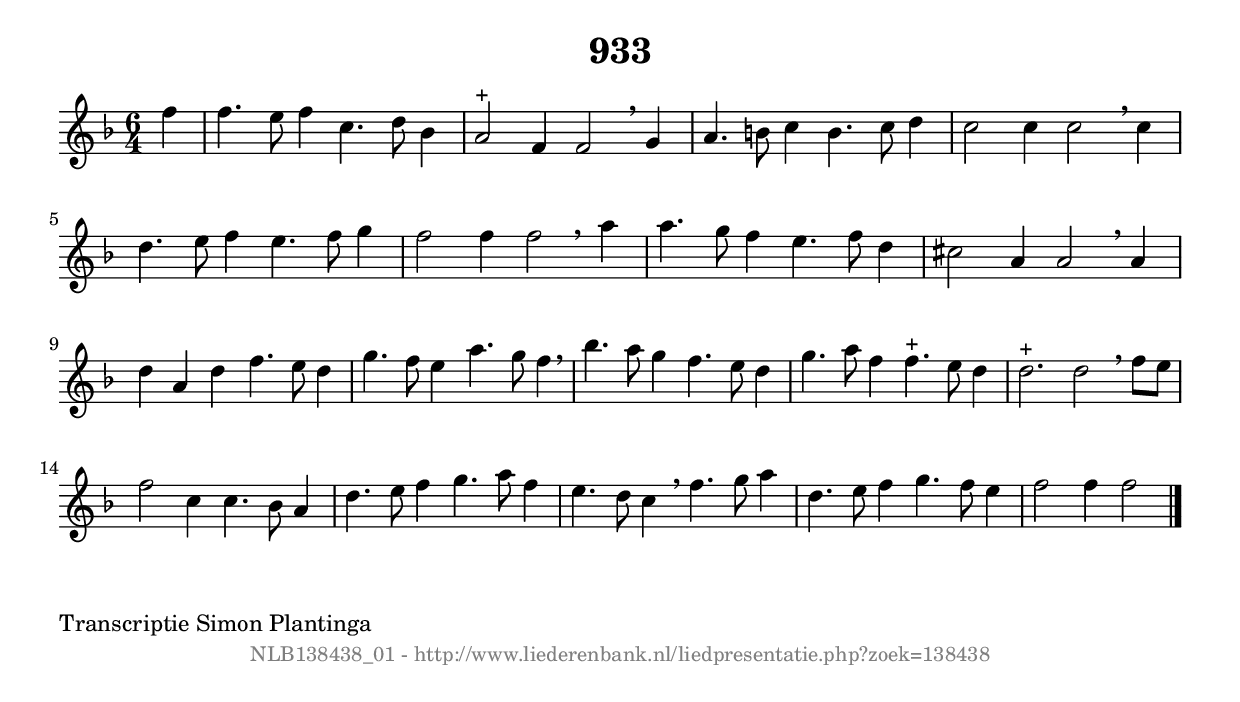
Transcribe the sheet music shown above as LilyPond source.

%
% produced by wce2krn 1.64 (7 June 2014)
%
\version"2.16"
#(append! paper-alist '(("long" . (cons (* 210 mm) (* 2000 mm)))))
#(set-default-paper-size "long")
sb = {\breathe}
mBreak = {\breathe }
bBreak = {\breathe }
x = {\once\override NoteHead #'style = #'cross }
gl=\glissando
itime={\override Staff.TimeSignature #'stencil = ##f }
ficta = {\once\set suggestAccidentals = ##t}
fine = {\once\override Score.RehearsalMark #'self-alignment-X = #1 \mark \markup {\italic{Fine}}}
dc = {\once\override Score.RehearsalMark #'self-alignment-X = #1 \mark \markup {\italic{D.C.}}}
dcf = {\once\override Score.RehearsalMark #'self-alignment-X = #1 \mark \markup {\italic{D.C. al Fine}}}
dcc = {\once\override Score.RehearsalMark #'self-alignment-X = #1 \mark \markup {\italic{D.C. al Coda}}}
ds = {\once\override Score.RehearsalMark #'self-alignment-X = #1 \mark \markup {\italic{D.S.}}}
dsf = {\once\override Score.RehearsalMark #'self-alignment-X = #1 \mark \markup {\italic{D.S. al Fine}}}
dsc = {\once\override Score.RehearsalMark #'self-alignment-X = #1 \mark \markup {\italic{D.S. al Coda}}}
pv = {\set Score.repeatCommands = #'((volta "1"))}
sv = {\set Score.repeatCommands = #'((volta "2"))}
tv = {\set Score.repeatCommands = #'((volta "3"))}
qv = {\set Score.repeatCommands = #'((volta "4"))}
xv = {\set Score.repeatCommands = #'((volta #f))}
\header{ tagline = ""
title = "933"
}
\score {{
\key f \major
\relative g'
{
\set melismaBusyProperties = #'()
\partial 32*8
\time 6/4
\tempo 4=120
\override Score.MetronomeMark #'transparent = ##t
\override Score.RehearsalMark #'break-visibility = #(vector #t #t #f)
f'4 | f4. e8 f4 c4. d8 bes4 | a2^"+" f4 f2 \sb g4 | a4. b8 c4 b4. c8 d4 | c2 c4 c2 \sb c4 | d4. e8 f4 e4. f8 g4 | f2 f4 f2 \bar ":|:" \bBreak
a4 | a4. g8 f4 e4. f8 d4 | cis2 a4 a2 \sb a4 | d4 a4 d4 f4. e8 d4 | g4. f8 e4 a4. g8 f4 \sb | bes4. a8 g4 f4. e8 d4 | g4. a8 f4 f4.^"+" e8 d4 | d2.^"+" d2 \mBreak
f8 e8 | f2 c4 c4. bes8 a4 | d4. e8 f4 g4. a8 f4 | e4. d8 c4 \sb f4. g8 a4 | d,4. e8 f4 g4. f8 e4 | f2 f4 f2 \bar "|."
 }}
 \midi { }
 \layout {
            indent = 0.0\cm
}
}
\markup { \wordwrap-string #" 
Transcriptie Simon Plantinga
"}
\markup { \vspace #0 } \markup { \with-color #grey \fill-line { \center-column { \smaller "NLB138438_01 - http://www.liederenbank.nl/liedpresentatie.php?zoek=138438" } } }
